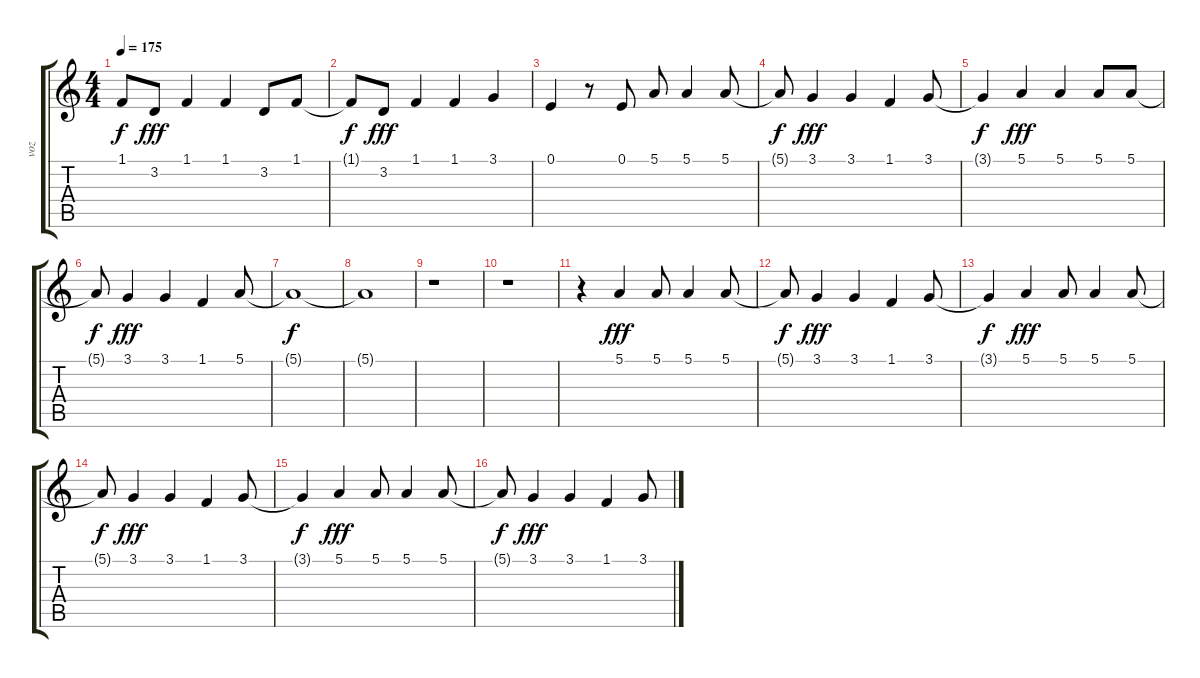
\track ("voz" "voz") {instrument violin}
\staff {score tabs}
\tuning (E4 B3 G3 D3 A2 E2) {hide}
\ts (4 4)
\tempo 175
\clef g2
\ks c
1.1{t}.8{dy f} 3.2.8{dy fff} 1.1.4 1.1.4 3.2.8 1.1.8 |
1.1{t}.8{dy f} 3.2.8{dy fff} 1.1.4 1.1.4 3.1.4 |
0.1.4 r.8 0.1.8 5.1.8 5.1.4 5.1.8 |
5.1{t}.8{dy f} 3.1.4{dy fff} 3.1.4 1.1.4 3.1.8 |
3.1{t}.4{dy f} 5.1.4{dy fff} 5.1.4 5.1.8 5.1.8 |
5.1{t}.8{dy f} 3.1.4{dy fff} 3.1.4 1.1.4 5.1.8 |
5.1{t}.1{dy f} |
5.1{t}.1 |
r.1 |
r.1 |
r.4 5.1.4{dy fff} 5.1.8 5.1.4 5.1.8 |
5.1{t}.8{dy f} 3.1.4{dy fff} 3.1.4 1.1.4 3.1.8 |
3.1{t}.4{dy f} 5.1.4{dy fff} 5.1.8 5.1.4 5.1.8 |
5.1{t}.8{dy f} 3.1.4{dy fff} 3.1.4 1.1.4 3.1.8 |
3.1{t}.4{dy f} 5.1.4{dy fff} 5.1.8 5.1.4 5.1.8 |
5.1{t}.8{dy f} 3.1.4{dy fff} 3.1.4 1.1.4 3.1.8
